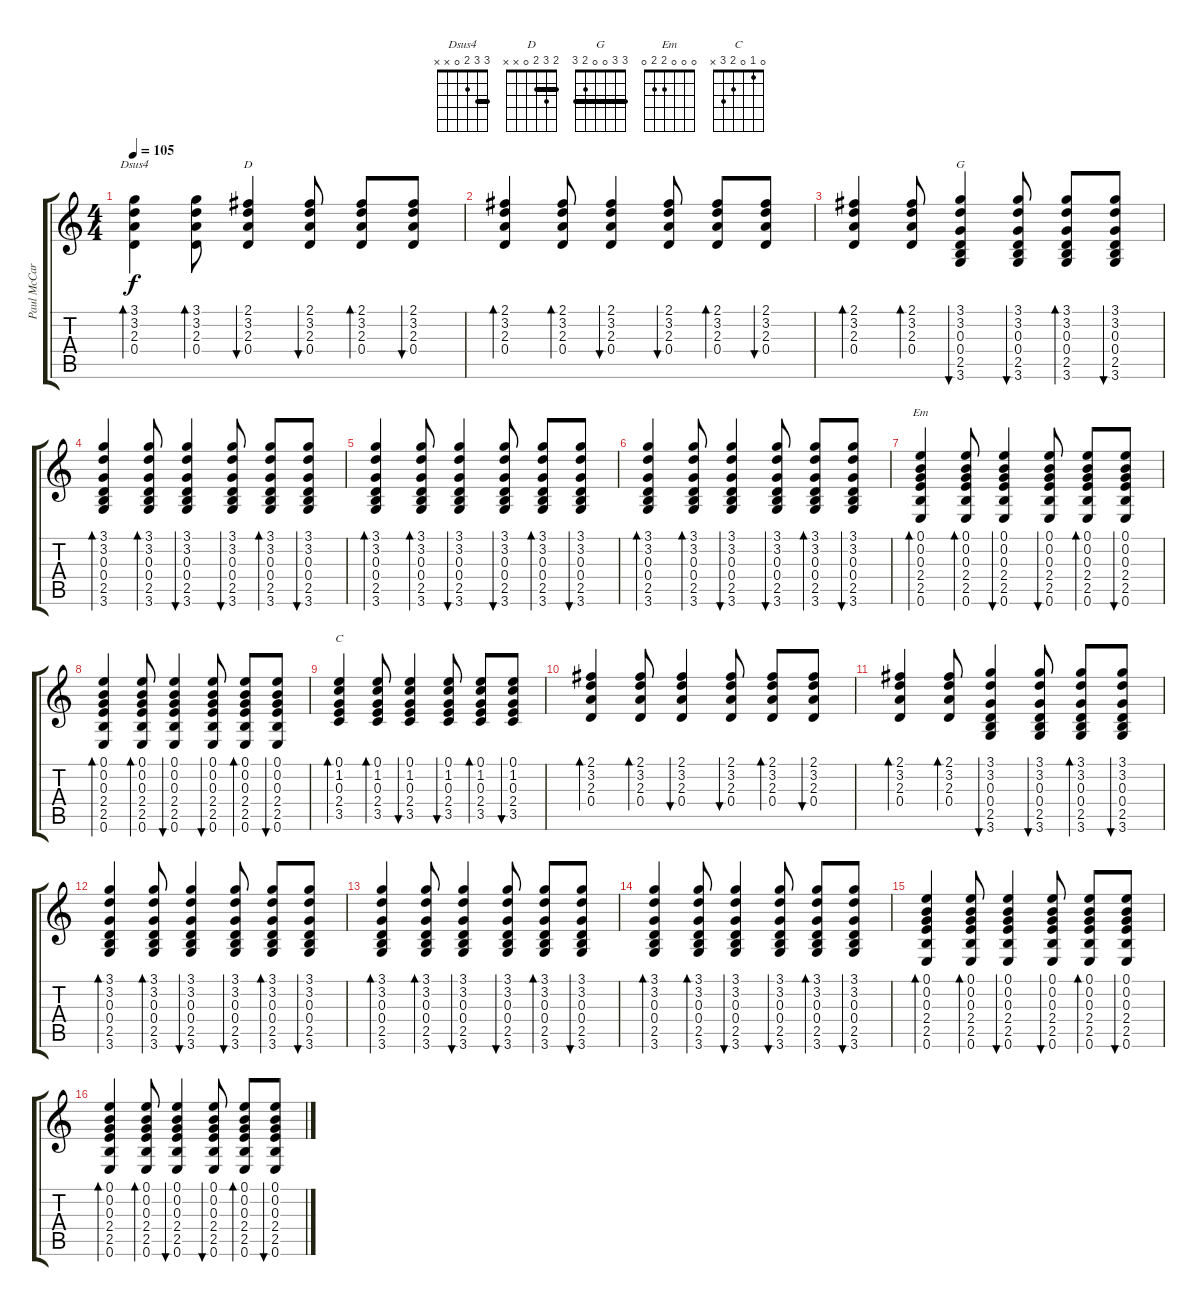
\track ("Paul McCartney" "Paul McCar") {instrument acousticguitarsteel}
\staff {score tabs}
\tuning (E4 B3 G3 D3 A2 E2) {hide}
\chord ("Dsus4" 3 3 2 0 x x) {barre 3}
\chord ("D" 2 3 2 0 x x) {barre 2}
\chord ("G" 3 3 0 0 2 3) {barre 3}
\chord ("Em" 0 0 0 2 2 0)
\chord ("C" 0 1 0 2 3 x)
\ts (4 4)
\tempo 105
\clef g2
\ks c
(3.1 3.2 2.3 0.4).4{bd 30 ch "Dsus4" dy f} (3.1 3.2 2.3 0.4).8{bd 30} (2.1 3.2 2.3 0.4).4{bu 30 ch "D"} (2.1 3.2 2.3 0.4).8{bu 30} (2.1 3.2 2.3 0.4).8{bd 30} (2.1 3.2 2.3 0.4).8{bu 30} |
(2.1 3.2 2.3 0.4).4{bd 30} (2.1 3.2 2.3 0.4).8{bd 30} (2.1 3.2 2.3 0.4).4{bu 30} (2.1 3.2 2.3 0.4).8{bu 30} (2.1 3.2 2.3 0.4).8{bd 30} (2.1 3.2 2.3 0.4).8{bu 30} |
(2.1 3.2 2.3 0.4).4{bd 30} (2.1 3.2 2.3 0.4).8{bd 30} (3.1 3.2 0.3 0.4 2.5 3.6).4{bu 30 ch "G"} (3.1 3.2 0.3 0.4 2.5 3.6).8{bu 30} (3.1 3.2 0.3 0.4 2.5 3.6).8{bd 30} (3.1 3.2 0.3 0.4 2.5 3.6).8{bu 30} |
(3.1 3.2 0.3 0.4 2.5 3.6).4{bd 30} (3.1 3.2 0.3 0.4 2.5 3.6).8{bd 30} (3.1 3.2 0.3 0.4 2.5 3.6).4{bu 30} (3.1 3.2 0.3 0.4 2.5 3.6).8{bu 30} (3.1 3.2 0.3 0.4 2.5 3.6).8{bd 30} (3.1 3.2 0.3 0.4 2.5 3.6).8{bu 30} |
(3.1 3.2 0.3 0.4 2.5 3.6).4{bd 30} (3.1 3.2 0.3 0.4 2.5 3.6).8{bd 30} (3.1 3.2 0.3 0.4 2.5 3.6).4{bu 30} (3.1 3.2 0.3 0.4 2.5 3.6).8{bu 30} (3.1 3.2 0.3 0.4 2.5 3.6).8{bd 30} (3.1 3.2 0.3 0.4 2.5 3.6).8{bu 30} |
(3.1 3.2 0.3 0.4 2.5 3.6).4{bd 30} (3.1 3.2 0.3 0.4 2.5 3.6).8{bd 30} (3.1 3.2 0.3 0.4 2.5 3.6).4{bu 30} (3.1 3.2 0.3 0.4 2.5 3.6).8{bu 30} (3.1 3.2 0.3 0.4 2.5 3.6).8{bd 30} (3.1 3.2 0.3 0.4 2.5 3.6).8{bu 30} |
(0.1 0.2 0.3 2.4 2.5 0.6).4{bd 30 ch "Em"} (0.1 0.2 0.3 2.4 2.5 0.6).8{bd 30} (0.1 0.2 0.3 2.4 2.5 0.6).4{bu 30} (0.1 0.2 0.3 2.4 2.5 0.6).8{bu 30} (0.1 0.2 0.3 2.4 2.5 0.6).8{bd 30} (0.1 0.2 0.3 2.4 2.5 0.6).8{bu 30} |
(0.1 0.2 0.3 2.4 2.5 0.6).4{bd 30} (0.1 0.2 0.3 2.4 2.5 0.6).8{bd 30} (0.1 0.2 0.3 2.4 2.5 0.6).4{bu 30} (0.1 0.2 0.3 2.4 2.5 0.6).8{bu 30} (0.1 0.2 0.3 2.4 2.5 0.6).8{bd 30} (0.1 0.2 0.3 2.4 2.5 0.6).8{bu 30} |
(0.1 1.2 0.3 2.4 3.5).4{bd 30 ch "C"} (0.1 1.2 0.3 2.4 3.5).8{bd 30} (0.1 1.2 0.3 2.4 3.5).4{bu 30} (0.1 1.2 0.3 2.4 3.5).8{bu 30} (0.1 1.2 0.3 2.4 3.5).8{bd 30} (0.1 1.2 0.3 2.4 3.5).8{bu 30} |
(2.1 3.2 2.3 0.4).4{bd 30} (2.1 3.2 2.3 0.4).8{bd 30} (2.1 3.2 2.3 0.4).4{bu 30} (2.1 3.2 2.3 0.4).8{bu 30} (2.1 3.2 2.3 0.4).8{bd 30} (2.1 3.2 2.3 0.4).8{bu 30} |
(2.1 3.2 2.3 0.4).4{bd 30} (2.1 3.2 2.3 0.4).8{bd 30} (3.1 3.2 0.3 0.4 2.5 3.6).4{bu 30} (3.1 3.2 0.3 0.4 2.5 3.6).8{bu 30} (3.1 3.2 0.3 0.4 2.5 3.6).8{bd 30} (3.1 3.2 0.3 0.4 2.5 3.6).8{bu 30} |
(3.1 3.2 0.3 0.4 2.5 3.6).4{bd 30} (3.1 3.2 0.3 0.4 2.5 3.6).8{bd 30} (3.1 3.2 0.3 0.4 2.5 3.6).4{bu 30} (3.1 3.2 0.3 0.4 2.5 3.6).8{bu 30} (3.1 3.2 0.3 0.4 2.5 3.6).8{bd 30} (3.1 3.2 0.3 0.4 2.5 3.6).8{bu 30} |
(3.1 3.2 0.3 0.4 2.5 3.6).4{bd 30} (3.1 3.2 0.3 0.4 2.5 3.6).8{bd 30} (3.1 3.2 0.3 0.4 2.5 3.6).4{bu 30} (3.1 3.2 0.3 0.4 2.5 3.6).8{bu 30} (3.1 3.2 0.3 0.4 2.5 3.6).8{bd 30} (3.1 3.2 0.3 0.4 2.5 3.6).8{bu 30} |
(3.1 3.2 0.3 0.4 2.5 3.6).4{bd 30} (3.1 3.2 0.3 0.4 2.5 3.6).8{bd 30} (3.1 3.2 0.3 0.4 2.5 3.6).4{bu 30} (3.1 3.2 0.3 0.4 2.5 3.6).8{bu 30} (3.1 3.2 0.3 0.4 2.5 3.6).8{bd 30} (3.1 3.2 0.3 0.4 2.5 3.6).8{bu 30} |
(0.1 0.2 0.3 2.4 2.5 0.6).4{bd 30} (0.1 0.2 0.3 2.4 2.5 0.6).8{bd 30} (0.1 0.2 0.3 2.4 2.5 0.6).4{bu 30} (0.1 0.2 0.3 2.4 2.5 0.6).8{bu 30} (0.1 0.2 0.3 2.4 2.5 0.6).8{bd 30} (0.1 0.2 0.3 2.4 2.5 0.6).8{bu 30} |
(0.1 0.2 0.3 2.4 2.5 0.6).4{bd 30} (0.1 0.2 0.3 2.4 2.5 0.6).8{bd 30} (0.1 0.2 0.3 2.4 2.5 0.6).4{bu 30} (0.1 0.2 0.3 2.4 2.5 0.6).8{bu 30} (0.1 0.2 0.3 2.4 2.5 0.6).8{bd 30} (0.1 0.2 0.3 2.4 2.5 0.6).8{bu 30}
